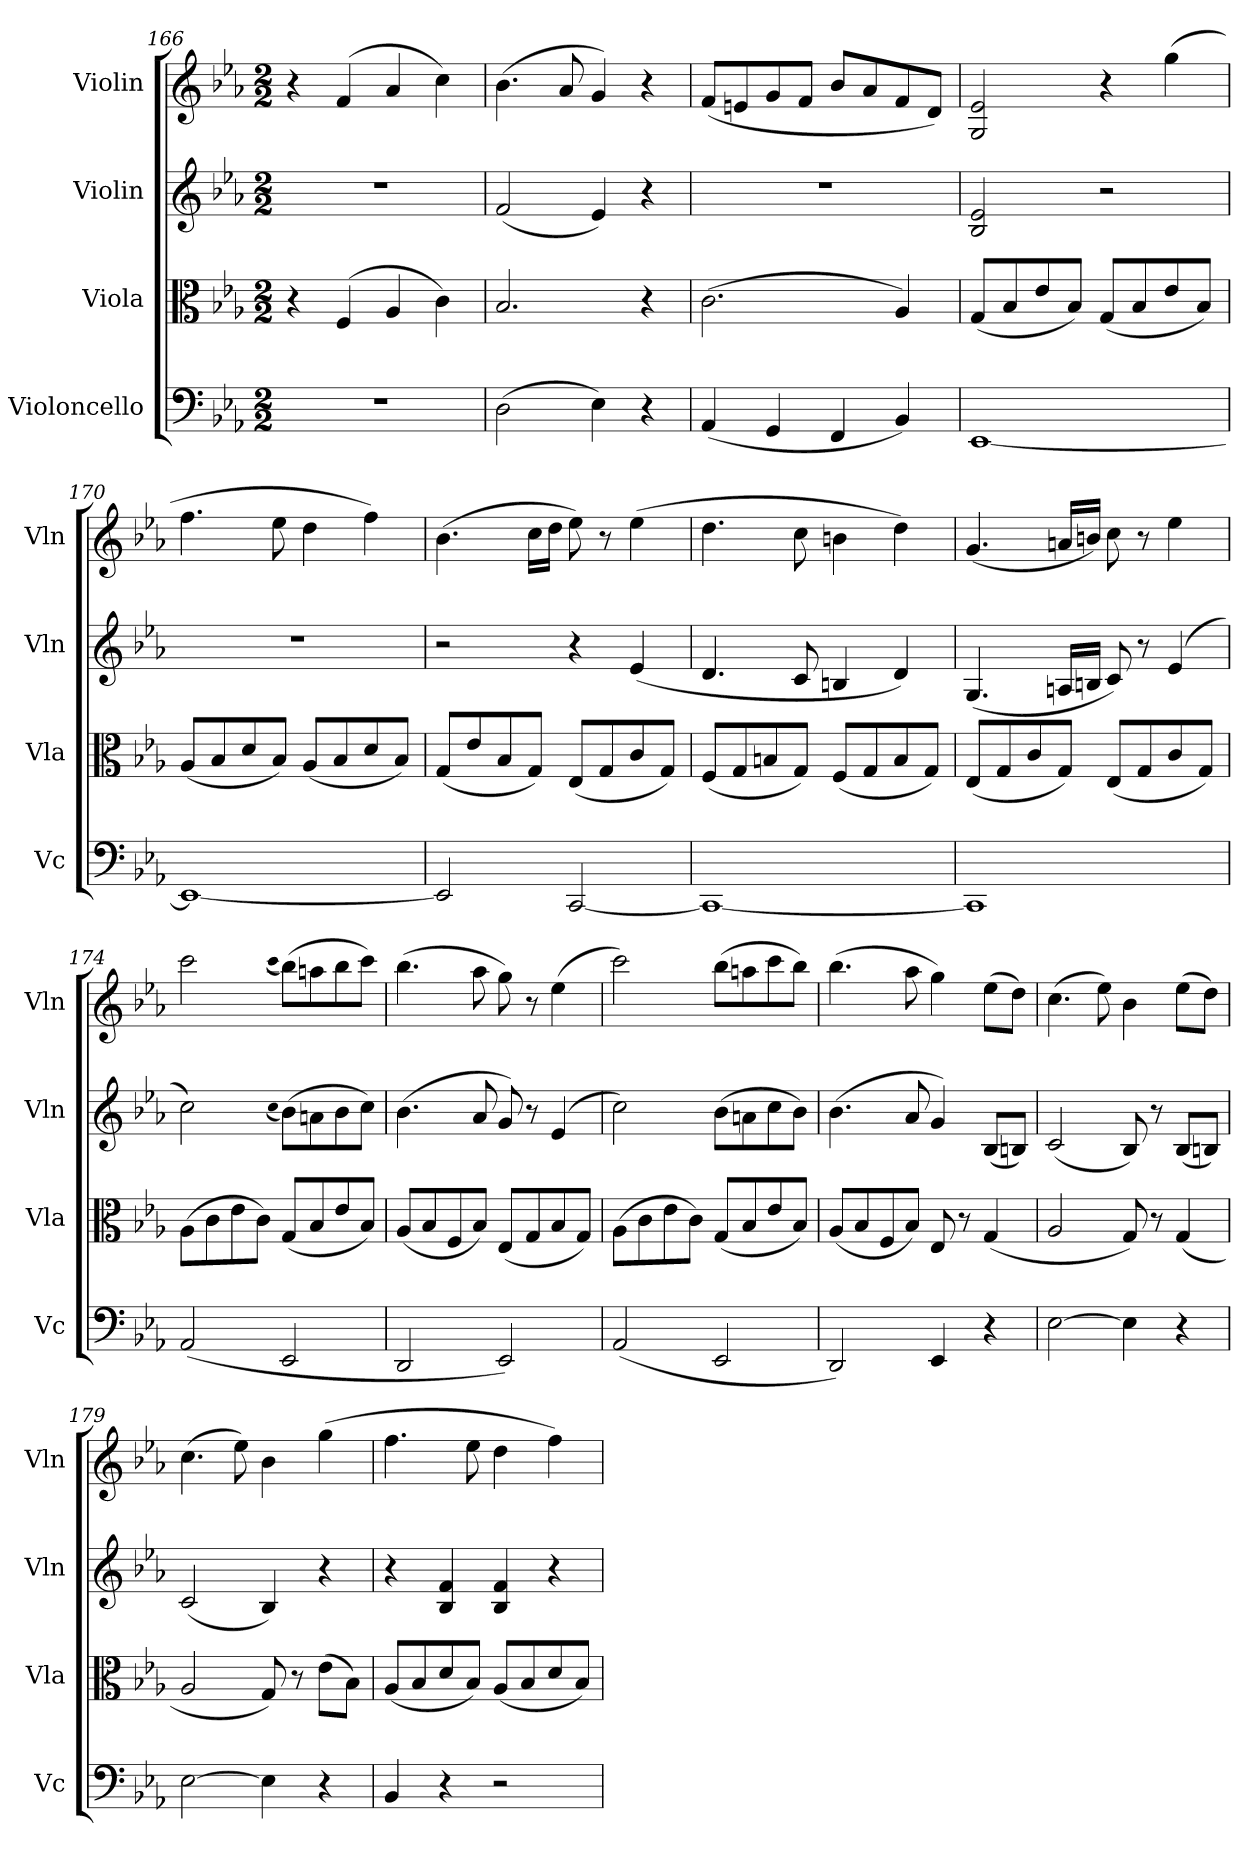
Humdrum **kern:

**kern	**kern	**kern	**kern
*part4	*part3	*part2	*part1
*staff4	*staff3	*staff2	*staff1
*I"Violoncello	*I"Viola	*I"Violin	*I"Violin
*I'Vc	*I'Vla	*I'Vln	*I'Vln
*clefF4	*clefC3	*clefG2	*clefG2
*k[b-e-a-]	*k[b-e-a-]	*k[b-e-a-]	*k[b-e-a-]
*M2/2	*M2/2	*M2/2	*M2/2
=166	=166	=166	=166
1r	4r	1r	4r
.	(4F/	.	(4f/
.	4A-/	.	4a-/
.	4c\)	.	4cc\)
=167	=167	=167	=167
(2D\	2.B-/	(2f/	(4.b-\
.	.	.	8a-/
4E-\)	.	4e-/)	4g/)
4r	4r	4r	4r
=168	=168	=168	=168
(4AA-/	(2.c\	1r	(8f/L
.	.	.	8en/
4GG/	.	.	8g/
.	.	.	8f/J
4FF/	.	.	8b-/L
.	.	.	8a-/
4BB-/)	4A-/)	.	8f/
.	.	.	8d/J)
=169	=169	=169	=169
[1EE-	(8G/L	2B-/ 2e-/	2G/ 2e-/
.	8B-/	.	.
.	8e-/	.	.
.	8B-/J)	.	.
.	(8G/L	2r	4r
.	8B-/	.	.
.	8e-/	.	(4gg\
.	8B-/J)	.	.
=170	=170	=170	=170
1EE-_	(8A-/L	1r	4.ff\
.	8B-/	.	.
.	8d/	.	.
.	8B-/J)	.	8ee-\
.	(8A-/L	.	4dd\
.	8B-/	.	.
.	8d/	.	4ff\)
.	8B-/J)	.	.
=171	=171	=171	=171
2EE-/]	(8G/L	2r	(4.b-\
.	8e-/	.	.
.	8B-/	.	.
.	8G/J)	.	16cc\LL
.	.	.	16dd\JJ
[2CC/	(8E-/L	4r	8ee-\)
.	8G/	.	8r
.	8c/	(4e-/	(4ee-\
.	8G/J)	.	.
=172	=172	=172	=172
1CC_	(8F/L	4.d/	4.dd\
.	8G/	.	.
.	8Bn/	.	.
.	8G/J)	8c/	8cc\
.	(8F/L	4Bn/	4bn\
.	8G/	.	.
.	8B/	4d/)	4dd\)
.	8G/J)	.	.
=173	=173	=173	=173
1CC]	(8E-/L	(4.G/	(4.g/
.	8G/	.	.
.	8c/	.	.
.	8G/J)	16An/LL	16an/LL
.	.	16Bn/JJ	16bn\JJ)
.	(8E-/L	8c/)	8cc\
.	8G/	8r	8r
.	8c/	(4e-/	4ee-\
.	8G/J)	.	.
=174	=174	=174	=174
(2AA-/	(8A-\L	2cc\)	2ccc\
.	8c\	.	.
.	8e-\	.	.
.	8c\J)	.	.
.	.	(qcc	(qccc
2EE-/	(8G/L	(8b-\L)	(8bb-\L)
.	8B-/	8an\	8aan\
.	8e-/	8b-\	8bb-\
.	8B-/J)	8cc\J)	8ccc\J)
=175	=175	=175	=175
2DD/	(8A-/L	(4.b-\	(4.bb-\
.	8B-/	.	.
.	8F/	.	.
.	8B-/J)	8a-/	8aa-\
2EE-/)	(8E-/L	8g/)	8gg\)
.	8G/	8r	8r
.	8B-/	(4e-/	(4ee-\
.	8G/J)	.	.
=176	=176	=176	=176
(2AA-/	(8A-\L	2cc\)	2ccc\)
.	8c\	.	.
.	8e-\	.	.
.	8c\J)	.	.
2EE-/	(8G/L	(8b-\L	(8bb-\L
.	8B-/	8an\	8aan\
.	8e-/	8cc\	8ccc\
.	8B-/J)	8b-\J)	8bb-\J)
=177	=177	=177	=177
2DD/)	(8A-/L	(4.b-\	(4.bb-\
.	8B-/	.	.
.	8F/	.	.
.	8B-/J)	8a-/	8aa-\
4EE-/	8E-/	4g/)	4gg\)
.	8r	.	.
4r	(4G/	(8B-/L	(8ee-\L
.	.	8Bn/J)	8dd\J)
=178	=178	=178	=178
[2E-\	2A-/	(2c/	(4.cc\
.	.	.	8ee-\)
4E-\]	8G/)	8B-/)	4b-\
.	8r	8r	.
4r	(4G/	(8B-/L	(8ee-\L
.	.	8Bn/J)	8dd\J)
=179	=179	=179	=179
[2E-\	2A-/	(2c/	(4.cc\
.	.	.	8ee-\)
4E-\]	8G/)	4B-/)	4b-\
.	8r	.	.
4r	(8e-\L	4r	(4gg\
.	8B-\J)	.	.
=180	=180	=180	=180
4BB-/	(8A-/L	4r	4.ff\
.	8B-/	.	.
4r	8d/	4B-/ 4f/	.
.	8B-/J)	.	8ee-\
2r	(8A-/L	4B-/ 4f/	4dd\
.	8B-/	.	.
.	8d/	4r	4ff\)
.	8B-/J)	.	.
=	=	=	=
*-	*-	*-	*-
